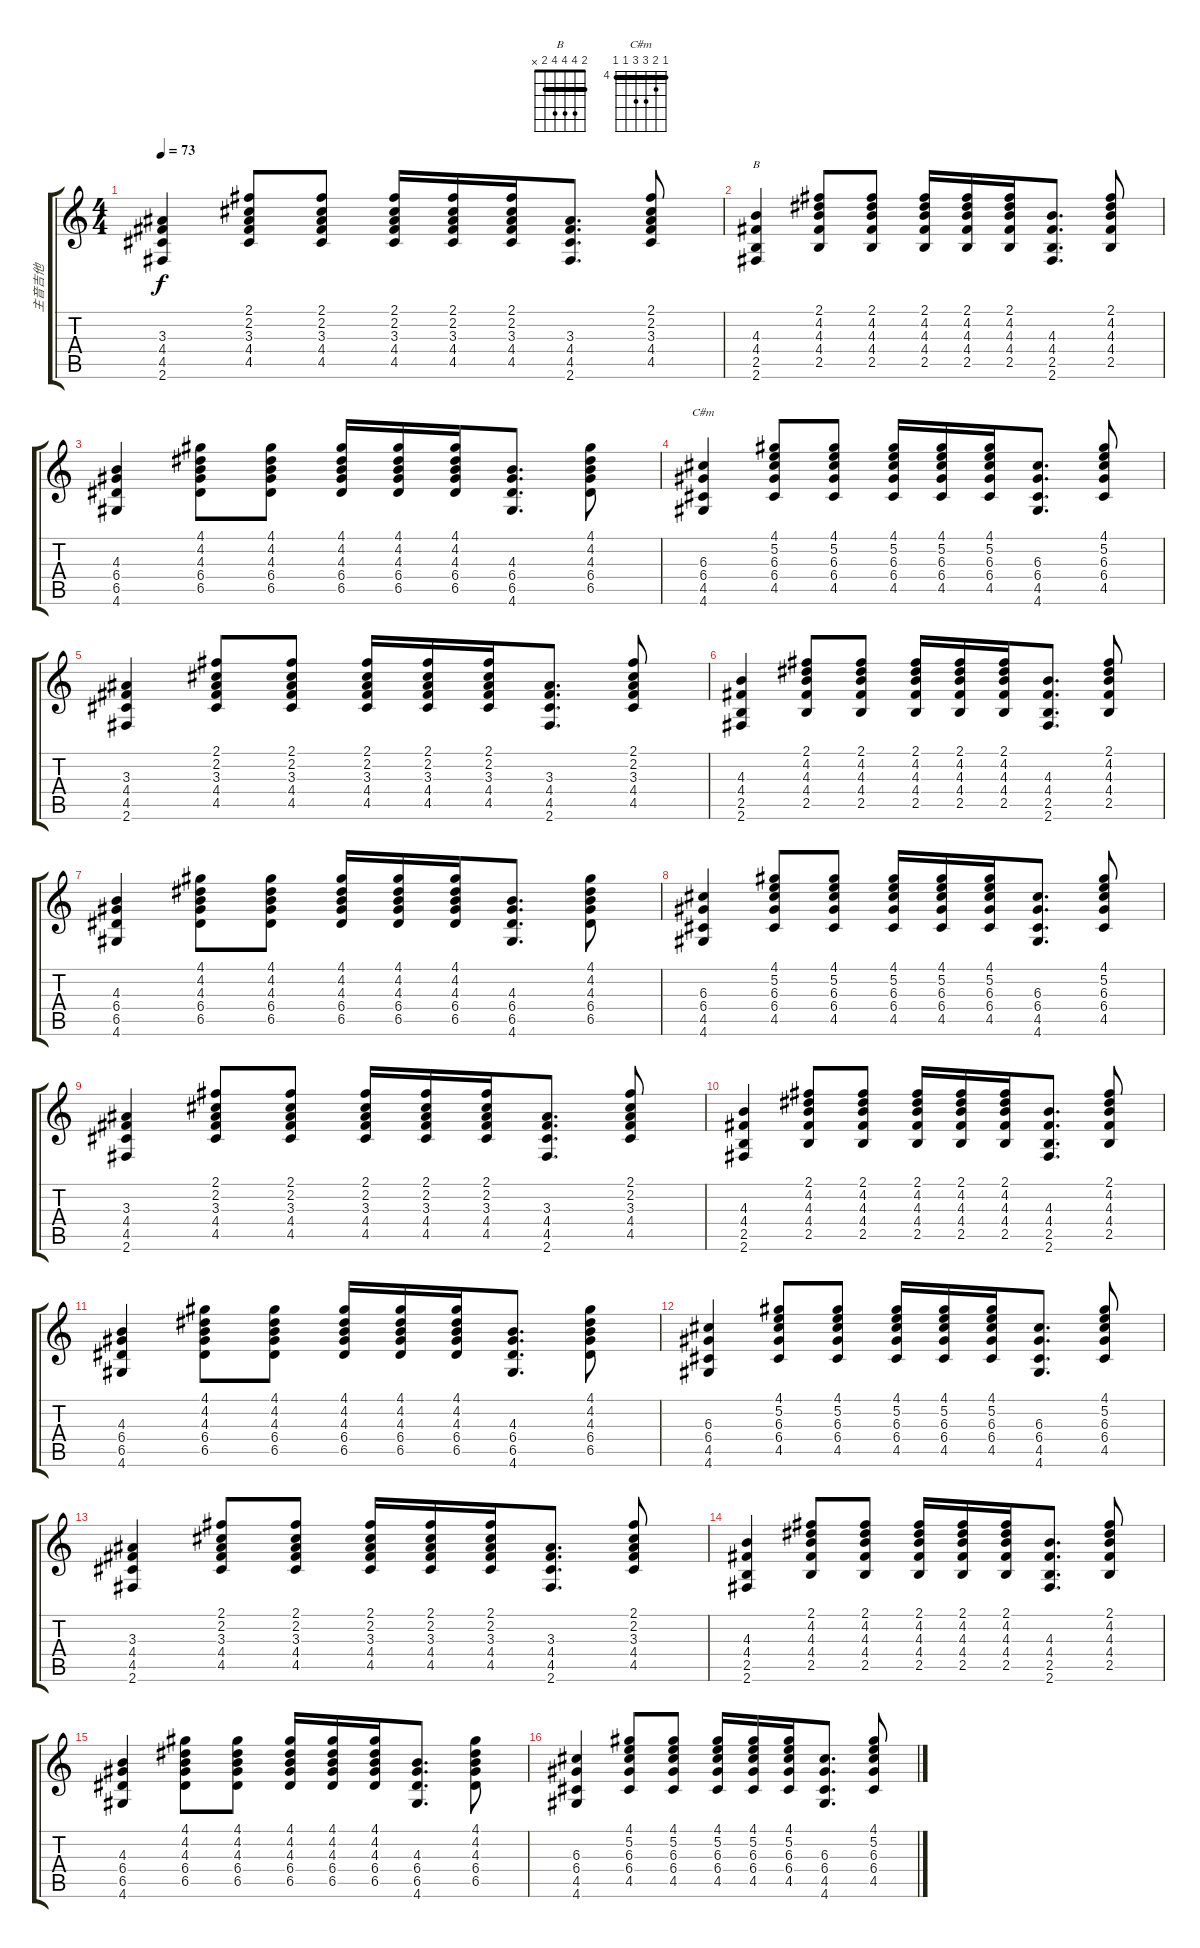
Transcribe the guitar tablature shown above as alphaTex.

\track ("主音吉他" "主音吉他") {instrument acousticguitarsteel}
\staff {score tabs}
\tuning (E4 B3 G3 D3 A2 E2) {hide}
\chord ("B" 2 4 4 4 2 x) {barre 2}
\chord ("C#m" 4 5 6 6 4 4) {firstfret 4 barre 4}
\ts (4 4)
\tempo 73
\clef g2
\ks c
(3.3 4.4 4.5 2.6).4{dy f} (2.1 2.2 3.3 4.4 4.5).8 (2.1 2.2 3.3 4.4 4.5).8 (2.1 2.2 3.3 4.4 4.5).16 (2.1 2.2 3.3 4.4 4.5).16 (2.1 2.2 3.3 4.4 4.5).16 (3.3 4.4 4.5 2.6).8{d} (2.1 2.2 3.3 4.4 4.5).8 |
(4.3 4.4 2.5 2.6).4{ch "B"} (2.1 4.2 4.3 4.4 2.5).8 (2.1 4.2 4.3 4.4 2.5).8 (2.1 4.2 4.3 4.4 2.5).16 (2.1 4.2 4.3 4.4 2.5).16 (2.1 4.2 4.3 4.4 2.5).16 (4.3 4.4 2.5 2.6).8{d} (2.1 4.2 4.3 4.4 2.5).8 |
(4.3 6.4 6.5 4.6).4 (4.1 4.2 4.3 6.4 6.5).8 (4.1 4.2 4.3 6.4 6.5).8 (4.1 4.2 4.3 6.4 6.5).16 (4.1 4.2 4.3 6.4 6.5).16 (4.1 4.2 4.3 6.4 6.5).16 (4.3 6.4 6.5 4.6).8{d} (4.1 4.2 4.3 6.4 6.5).8 |
(6.3 6.4 4.5 4.6).4{ch "C#m"} (4.1 5.2 6.3 6.4 4.5).8 (4.1 5.2 6.3 6.4 4.5).8 (4.1 5.2 6.3 6.4 4.5).16 (4.1 5.2 6.3 6.4 4.5).16 (4.1 5.2 6.3 6.4 4.5).16 (6.3 6.4 4.5 4.6).8{d} (4.1 5.2 6.3 6.4 4.5).8 |
(3.3 4.4 4.5 2.6).4 (2.1 2.2 3.3 4.4 4.5).8 (2.1 2.2 3.3 4.4 4.5).8 (2.1 2.2 3.3 4.4 4.5).16 (2.1 2.2 3.3 4.4 4.5).16 (2.1 2.2 3.3 4.4 4.5).16 (3.3 4.4 4.5 2.6).8{d} (2.1 2.2 3.3 4.4 4.5).8 |
(4.3 4.4 2.5 2.6).4 (2.1 4.2 4.3 4.4 2.5).8 (2.1 4.2 4.3 4.4 2.5).8 (2.1 4.2 4.3 4.4 2.5).16 (2.1 4.2 4.3 4.4 2.5).16 (2.1 4.2 4.3 4.4 2.5).16 (4.3 4.4 2.5 2.6).8{d} (2.1 4.2 4.3 4.4 2.5).8 |
(4.3 6.4 6.5 4.6).4 (4.1 4.2 4.3 6.4 6.5).8 (4.1 4.2 4.3 6.4 6.5).8 (4.1 4.2 4.3 6.4 6.5).16 (4.1 4.2 4.3 6.4 6.5).16 (4.1 4.2 4.3 6.4 6.5).16 (4.3 6.4 6.5 4.6).8{d} (4.1 4.2 4.3 6.4 6.5).8 |
(6.3 6.4 4.5 4.6).4 (4.1 5.2 6.3 6.4 4.5).8 (4.1 5.2 6.3 6.4 4.5).8 (4.1 5.2 6.3 6.4 4.5).16 (4.1 5.2 6.3 6.4 4.5).16 (4.1 5.2 6.3 6.4 4.5).16 (6.3 6.4 4.5 4.6).8{d} (4.1 5.2 6.3 6.4 4.5).8 |
(3.3 4.4 4.5 2.6).4 (2.1 2.2 3.3 4.4 4.5).8 (2.1 2.2 3.3 4.4 4.5).8 (2.1 2.2 3.3 4.4 4.5).16 (2.1 2.2 3.3 4.4 4.5).16 (2.1 2.2 3.3 4.4 4.5).16 (3.3 4.4 4.5 2.6).8{d} (2.1 2.2 3.3 4.4 4.5).8 |
(4.3 4.4 2.5 2.6).4 (2.1 4.2 4.3 4.4 2.5).8 (2.1 4.2 4.3 4.4 2.5).8 (2.1 4.2 4.3 4.4 2.5).16 (2.1 4.2 4.3 4.4 2.5).16 (2.1 4.2 4.3 4.4 2.5).16 (4.3 4.4 2.5 2.6).8{d} (2.1 4.2 4.3 4.4 2.5).8 |
(4.3 6.4 6.5 4.6).4 (4.1 4.2 4.3 6.4 6.5).8 (4.1 4.2 4.3 6.4 6.5).8 (4.1 4.2 4.3 6.4 6.5).16 (4.1 4.2 4.3 6.4 6.5).16 (4.1 4.2 4.3 6.4 6.5).16 (4.3 6.4 6.5 4.6).8{d} (4.1 4.2 4.3 6.4 6.5).8 |
(6.3 6.4 4.5 4.6).4 (4.1 5.2 6.3 6.4 4.5).8 (4.1 5.2 6.3 6.4 4.5).8 (4.1 5.2 6.3 6.4 4.5).16 (4.1 5.2 6.3 6.4 4.5).16 (4.1 5.2 6.3 6.4 4.5).16 (6.3 6.4 4.5 4.6).8{d} (4.1 5.2 6.3 6.4 4.5).8 |
(3.3 4.4 4.5 2.6).4 (2.1 2.2 3.3 4.4 4.5).8 (2.1 2.2 3.3 4.4 4.5).8 (2.1 2.2 3.3 4.4 4.5).16 (2.1 2.2 3.3 4.4 4.5).16 (2.1 2.2 3.3 4.4 4.5).16 (3.3 4.4 4.5 2.6).8{d} (2.1 2.2 3.3 4.4 4.5).8 |
(4.3 4.4 2.5 2.6).4 (2.1 4.2 4.3 4.4 2.5).8 (2.1 4.2 4.3 4.4 2.5).8 (2.1 4.2 4.3 4.4 2.5).16 (2.1 4.2 4.3 4.4 2.5).16 (2.1 4.2 4.3 4.4 2.5).16 (4.3 4.4 2.5 2.6).8{d} (2.1 4.2 4.3 4.4 2.5).8 |
(4.3 6.4 6.5 4.6).4 (4.1 4.2 4.3 6.4 6.5).8 (4.1 4.2 4.3 6.4 6.5).8 (4.1 4.2 4.3 6.4 6.5).16 (4.1 4.2 4.3 6.4 6.5).16 (4.1 4.2 4.3 6.4 6.5).16 (4.3 6.4 6.5 4.6).8{d} (4.1 4.2 4.3 6.4 6.5).8 |
(6.3 6.4 4.5 4.6).4 (4.1 5.2 6.3 6.4 4.5).8 (4.1 5.2 6.3 6.4 4.5).8 (4.1 5.2 6.3 6.4 4.5).16 (4.1 5.2 6.3 6.4 4.5).16 (4.1 5.2 6.3 6.4 4.5).16 (6.3 6.4 4.5 4.6).8{d} (4.1 5.2 6.3 6.4 4.5).8
